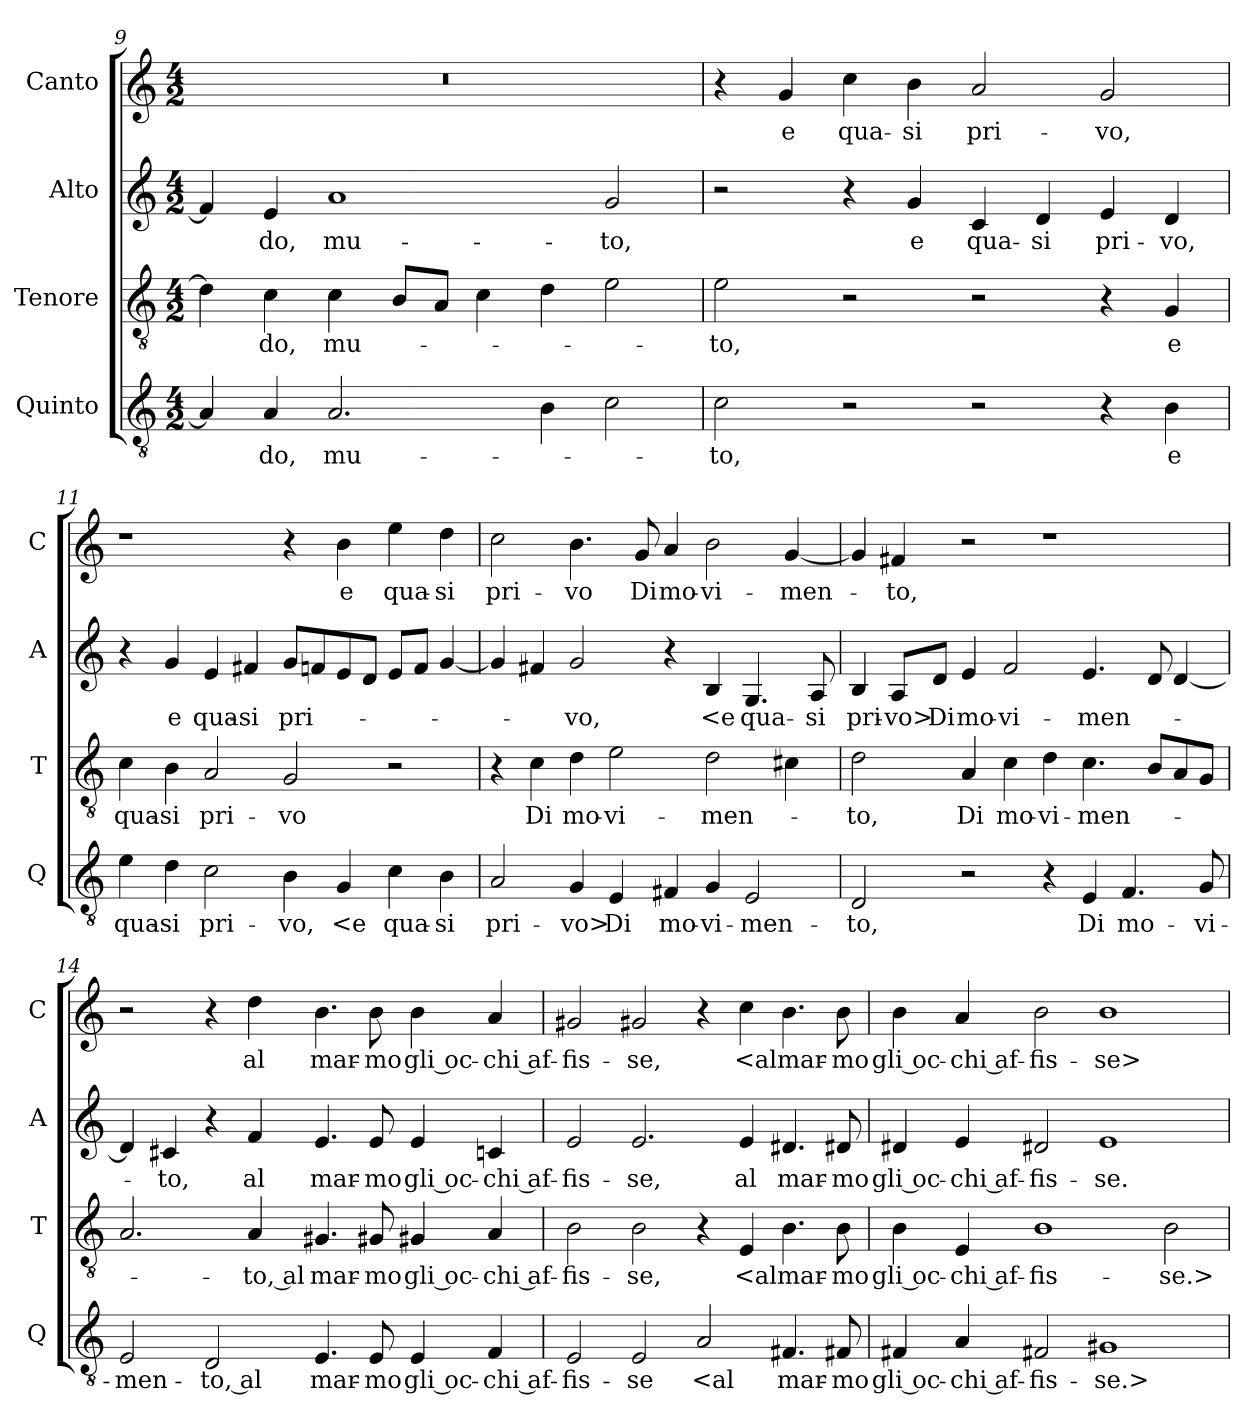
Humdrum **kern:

**kern	**text	**kern	**text	**kern	**text	**kern	**text
*part4	*part4	*part3	*part3	*part2	*part2	*part1	*part1
*staff4	*staff4	*staff3	*staff3	*staff2	*staff2	*staff1	*staff1
*I"Quinto	*	*I"Tenore	*	*I"Alto	*	*I"Canto	*
*I'Q	*	*I'T	*	*I'A	*	*I'C	*
*clefGv2	*	*clefGv2	*	*clefG2	*	*clefG2	*
*k[]	*	*k[]	*	*k[]	*	*k[]	*
*M4/2	*	*M4/2	*	*M4/2	*	*M4/2	*
=9	=9	=9	=9	=9	=9	=9	=9
4A]	.	4d]	.	4f]	.	0r	.
4A	-do,	4c	-do,	4e	-do,	.	.
2.A	mu-	4c	mu-	1a	mu-	.	.
.	.	8BL	.	.	.	.	.
.	.	8AJ	.	.	.	.	.
.	.	4c	.	.	.	.	.
4B	.	4d	.	.	.	.	.
2c	.	2e	.	2g	-to,	.	.
=10	=10	=10	=10	=10	=10	=10	=10
2c	-to,	2e	-to,	2r	.	4r	.
.	.	.	.	.	.	4g	e
2r	.	2r	.	4r	.	4cc	qua-
.	.	.	.	4g	e	4b	-si
2r	.	2r	.	4c	qua-	2a	pri-
.	.	.	.	4d	-si	.	.
4r	.	4r	.	4e	pri-	2g	-vo,
4B	e	4G	e	4d	-vo,	.	.
=11	=11	=11	=11	=11	=11	=11	=11
4e	qua-	4c	qua-	4r	.	1r	.
4d	-si	4B	-si	4g	e	.	.
2c	pri-	2A	pri-	4e	qua-	.	.
.	.	.	.	4f#X	-si	.	.
4B	-vo,	2G	-vo	8gL	pri-	4r	.
.	.	.	.	8fn	.	.	.
4G	<e	.	.	8e	.	4b	e
.	.	.	.	8dJ	.	.	.
4c	qua-	2r	.	8eL	.	4ee	qua-
.	.	.	.	8fJ	.	.	.
4B	-si	.	.	[4g	.	4dd	-si
=12	=12	=12	=12	=12	=12	=12	=12
2A	pri-	4r	.	4g]	.	2cc	pri-
.	.	4c	Di	4f#X	.	.	.
4G	-vo>	4d	mo-	2g	-vo,	4.b	-vo
4E	Di	2e	-vi-	.	.	.	.
.	.	.	.	.	.	8g	Di
4F#X	mo-	.	.	4r	.	4a	mo-
4G	-vi-	2d	-men-	4B	<e	2b	-vi-
2E	-men-	.	.	4.G	qua-	.	.
.	.	4c#X	.	.	.	[4g	-men-
.	.	.	.	8A	-si	.	.
=13	=13	=13	=13	=13	=13	=13	=13
2D	-to,	2d	-to,	4B	pri-	4g]	.
.	.	.	.	8AL	-vo>	4f#X	-to,
.	.	.	.	8dJ	Di	.	.
2r	.	4A	Di	4e	mo-	2r	.
.	.	4c	mo-	2f	-vi-	.	.
4r	.	4d	-vi-	.	.	1r	.
4E	Di	4.c	-men-	4.e	-men-	.	.
4.F	mo-	.	.	.	.	.	.
.	.	8BL	.	8d	.	.	.
.	.	8A	.	[4d	.	.	.
8G	-vi-	8GJ	.	.	.	.	.
=14	=14	=14	=14	=14	=14	=14	=14
2E	-men-	2.A	.	4d]	.	2r	.
.	.	.	.	4c#X	-to,	.	.
2D	-to, al	.	.	4r	.	4r	.
.	.	4A	-to, al	4f	al	4dd	al
4.E	mar-	4.G#X	mar-	4.e	mar-	4.b	mar-
8E	-mo	8G#X	-mo	8e	-mo	8b	-mo
4E	gli oc-	4G#X	gli oc-	4e	gli oc-	4b	gli oc-
4F	-chi af-	4A	-chi af-	4cn	-chi af-	4a	-chi af-
=15	=15	=15	=15	=15	=15	=15	=15
2E	-fis-	2B	-fis-	2e	-fis-	2g#X	-fis-
2E	-se	2B	-se,	2.e	-se,	2g#X	-se,
2A	<al	4r	.	.	.	4r	.
.	.	4E	<al	4e	al	4cc	<al
4.F#X	mar-	4.B	mar-	4.d#X	mar-	4.b	mar-
8F#X	-mo	8B	-mo	8d#X	-mo	8b	-mo
=16	=16	=16	=16	=16	=16	=16	=16
4F#X	gli oc-	4B	gli oc-	4d#X	gli oc-	4b	gli oc-
4A	-chi af-	4E	-chi af-	4e	-chi af-	4a	-chi af-
2F#X	-fis-	1B	-fis-	2d#X	-fis-	2b	-fis-
1G#X	-se.>	.	.	1e	-se.	1b	-se>
.	.	2B	-se.>	.	.	.	.
=	=	=	=	=	=	=	=
*-	*-	*-	*-	*-	*-	*-	*-
